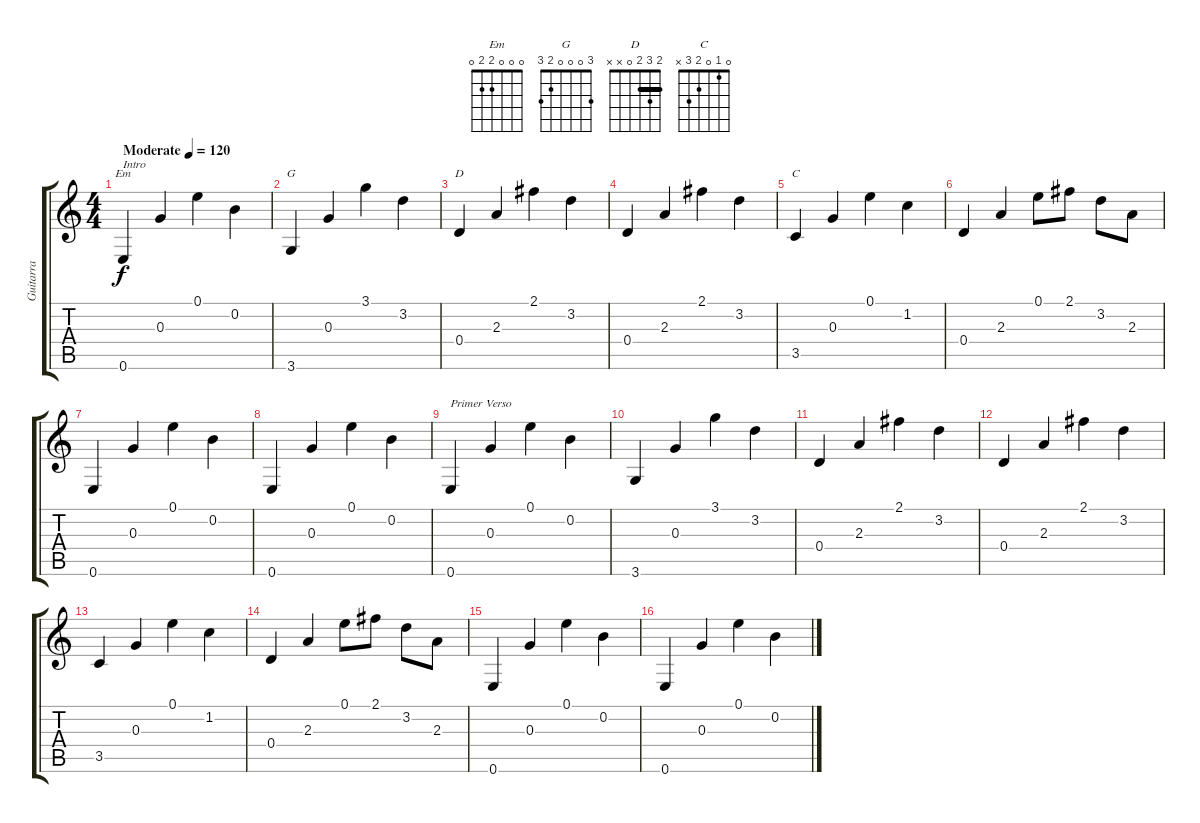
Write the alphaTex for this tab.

\track ("Guitarra " "Guitarra ") {instrument electricguitarjazz}
\staff {score tabs}
\tuning (E4 B3 G3 D3 A2 E2) {hide}
\chord ("Em" 0 0 0 2 2 0)
\chord ("G" 3 0 0 0 2 3)
\chord ("D" 2 3 2 0 x x) {barre 2}
\chord ("C" 0 1 0 2 3 x)
\ts (4 4)
\tempo (120 "Moderate")
\clef g2
\ks c
0.6.4{ch "Em" txt "Intro" dy f instrument electricguitarjazz} 0.3.4 0.1.4 0.2.4 |
3.6.4{ch "G"} 0.3.4 3.1.4 3.2.4 |
0.4.4{ch "D"} 2.3.4 2.1.4 3.2.4 |
0.4.4 2.3.4 2.1.4 3.2.4 |
3.5.4{ch "C"} 0.3.4 0.1.4 1.2.4 |
0.4.4 2.3.4 0.1.8 2.1.8 3.2.8 2.3.8 |
0.6.4 0.3.4 0.1.4 0.2.4 |
0.6.4 0.3.4 0.1.4 0.2.4 |
0.6.4{txt "Primer Verso"} 0.3.4 0.1.4 0.2.4 |
3.6.4 0.3.4 3.1.4 3.2.4 |
0.4.4 2.3.4 2.1.4 3.2.4 |
0.4.4 2.3.4 2.1.4 3.2.4 |
3.5.4 0.3.4 0.1.4 1.2.4 |
0.4.4 2.3.4 0.1.8 2.1.8 3.2.8 2.3.8 |
0.6.4 0.3.4 0.1.4 0.2.4 |
0.6.4 0.3.4 0.1.4 0.2.4
